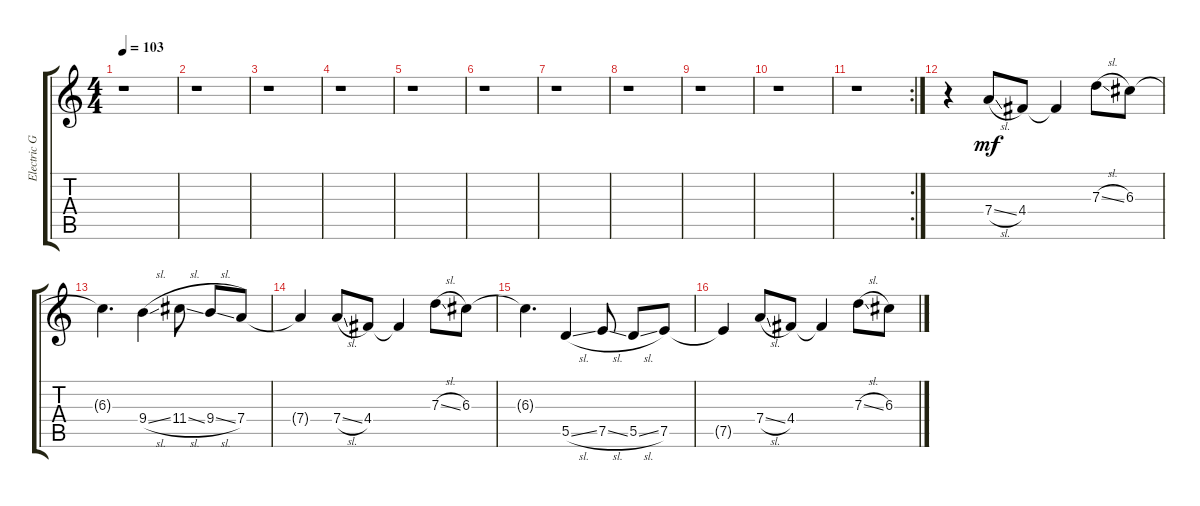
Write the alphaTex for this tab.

\track ("Electric Guitar-2" "Electric G") {instrument overdrivenguitar}
\staff {score tabs}
\tuning (E4 B3 G3 D3 A2 E2) {hide}
\ts (4 4)
\tempo 103
\clef g2
\ks c
r.1{dy mf} |
r.1 |
r.1 |
r.1 |
r.1 |
r.1 |
r.1 |
r.1 |
r.1 |
r.1 |
\rc 2
r.1 |
r.4 7.4{sl}.8 4.4.8 4.4{t}.4 7.3{sl}.8 6.3.8 |
6.3{t}.4{d} 9.4{sl}.4 11.4{sl}.8 9.4{sl}.8 7.4.8 |
7.4{t}.4 7.4{sl}.8 4.4.8 4.4{t}.4 7.3{sl}.8 6.3.8 |
6.3{t}.4{d} 5.5{sl}.4 7.5{sl}.8 5.5{sl}.8 7.5.8 |
7.5{t}.4 7.4{sl}.8 4.4.8 4.4{t}.4 7.3{sl}.8 6.3.8
